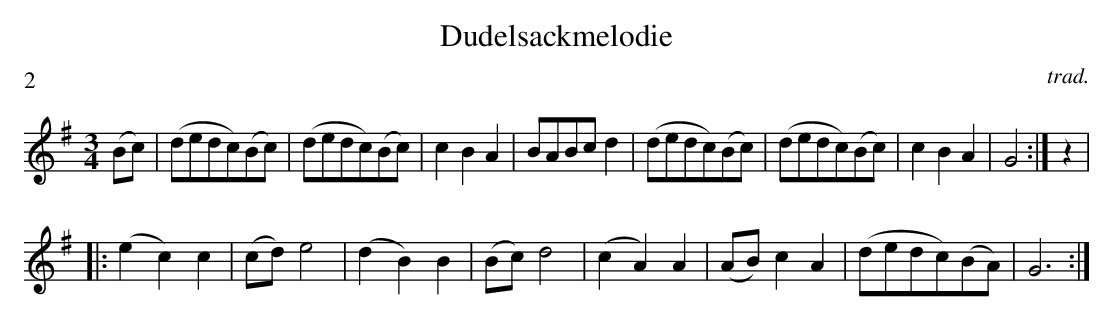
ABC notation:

X:1
T:Dudelsackmelodie
C:trad.
P:2
M:3/4
L:1/8
K:G
(Bc)|(dedc)(Bc)|(dedc)(Bc)|c2B2A2|BABcd2|\
(dedc)(Bc)|(dedc)(Bc)|c2B2A2|G4:|z2|!
|:(e2c2)c2|(cd)e4|(d2B2)B2|(Bc)d4|\
(c2A2)A2|(AB)c2A2|(dedc)(BA)|G6:|
